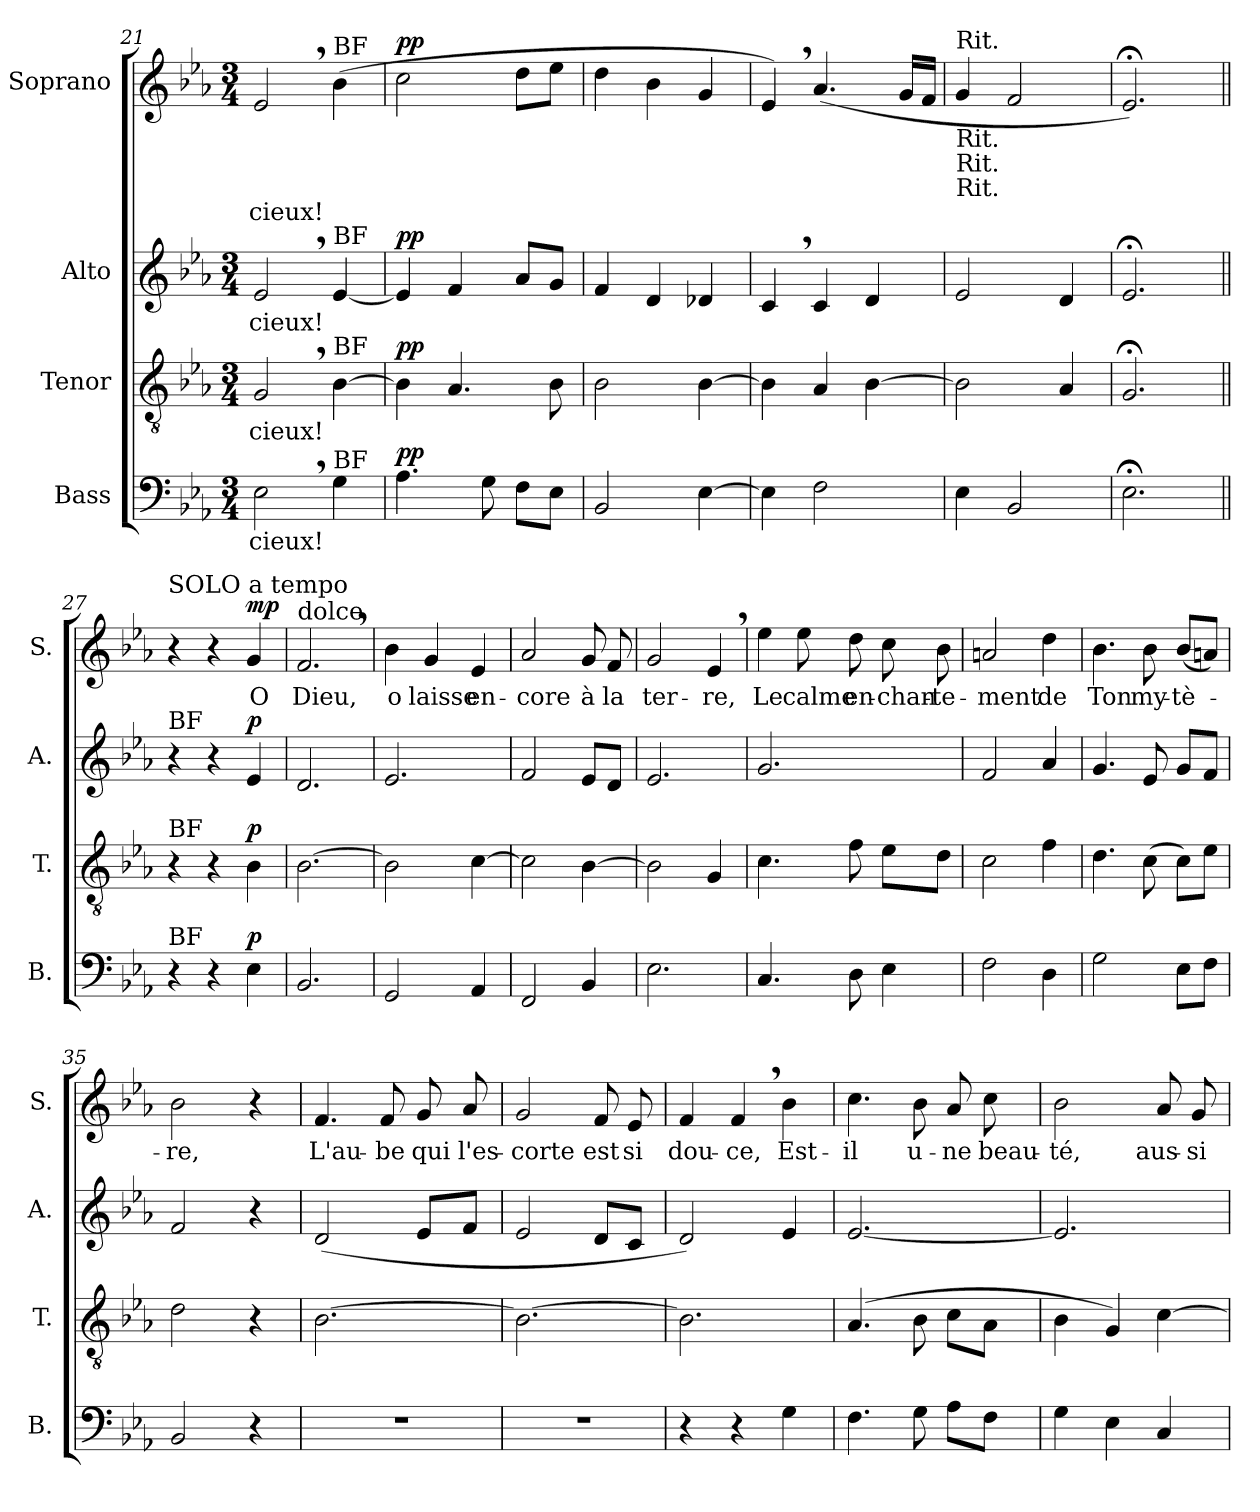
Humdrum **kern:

**kern	**text	**dynam	**kern	**text	**dynam	**kern	**text	**dynam	**kern	**text	**dynam
*part4	*part4	*part4	*part3	*part3	*part3	*part2	*part2	*part2	*part1	*part1	*part1
*staff4	*staff4	*staff4	*staff3	*staff3	*staff3	*staff2	*staff2	*staff2	*staff1	*staff1	*staff1
*I"Bass	*	*	*I"Tenor	*	*	*I"Alto	*	*	*I"Soprano	*	*
*I'B.	*	*	*I'T.	*	*	*I'A.	*	*	*I'S.	*	*
*clefF4	*	*	*clefGv2	*	*	*clefG2	*	*	*clefG2	*	*
*k[b-e-a-]	*	*	*k[b-e-a-]	*	*	*k[b-e-a-]	*	*	*k[b-e-a-]	*	*
*M3/4	*	*	*M3/4	*	*	*M3/4	*	*	*M3/4	*	*
=21	=21	=21	=21	=21	=21	=21	=21	=21	=21	=21	=21
!	!LO:LY:b	!	!	!LO:LY:b	!	!	!LO:LY:b	!	!	!LO:LY:b	!
2E-,\	cieux!	.	2G,/	cieux!	.	2e-,/	cieux!	.	2e-,/	cieux!	.
!	!	!	!	!	!	!	!	!	!LO:TX:a:t=BF	!	!
!	!	!	!	!	!	!LO:TX:a:t=BF	!	!	!	!	!
!	!	!	!LO:TX:a:t=BF	!	!	!	!	!	!	!	!
!LO:TX:a:t=BF	!	!	!	!	!	!	!	!	!	!	!
4G\	.	.	[4B-\	.	.	[4e-/	.	.	(4b-\	.	.
=22	=22	=22	=22	=22	=22	=22	=22	=22	=22	=22	=22
!	!	!LO:DY:b	!	!	!LO:DY:b	!	!	!LO:DY:b	!	!	!LO:DY:b
4.A-\	.	pp	4B-\]	.	pp	4e-/]	.	pp	2cc\	.	pp
.	.	.	4.A-/	.	.	4f/	.	.	.	.	.
8G\	.	.	.	.	.	.	.	.	.	.	.
8F\L	.	.	.	.	.	8a-/L	.	.	8dd\L	.	.
8E-\J	.	.	8B-\	.	.	8g/J	.	.	8ee-\J	.	.
=23	=23	=23	=23	=23	=23	=23	=23	=23	=23	=23	=23
2BB-/	.	.	2B-\	.	.	4f/	.	.	4dd\	.	.
.	.	.	.	.	.	4d/	.	.	4b-\	.	.
[4E-\	.	.	[4B-\	.	.	4d-X/	.	.	4g/	.	.
=24	=24	=24	=24	=24	=24	=24	=24	=24	=24	=24	=24
4E-\]	.	.	4B-\]	.	.	4c,/	.	.	4e-,/)	.	.
2F\	.	.	4A-/	.	.	4c/	.	.	(4.a-/	.	.
.	.	.	[4B-\	.	.	4d/	.	.	.	.	.
.	.	.	.	.	.	.	.	.	16g/LL	.	.
.	.	.	.	.	.	.	.	.	16f/JJ	.	.
!!LO:PB:g=z
=25	=25	=25	=25	=25	=25	=25	=25	=25	=25	=25	=25
!	!	!	!	!	!	!	!	!	!LO:TX:b:t=Rit.	!	!
!	!	!	!	!	!	!	!	!	!LO:TX:b:t=Rit.	!	!
!	!	!	!	!	!	!	!	!	!LO:TX:b:t=Rit.	!	!
!	!	!	!	!	!	!	!	!	!LO:TX:a:t=Rit.	!	!
4E-\	.	.	2B-\]	.	.	2e-/	.	.	4g/	.	.
2BB-/	.	.	.	.	.	.	.	.	2f/	.	.
.	.	.	4A-/	.	.	4d/	.	.	.	.	.
=26	=26	=26	=26	=26	=26	=26	=26	=26	=26	=26	=26
2.E-;<\	.	.	2.G;</	.	.	2.e-;</	.	.	2.e-;</)	.	.
!!LO:LB:g=z
=27||	=27||	=27||	=27||	=27||	=27||	=27||	=27||	=27||	=27||	=27||	=27||
!	!	!	!	!	!	!	!	!	!LO:TX:a:t=SOLO a tempo	!	!
!	!	!	!	!	!	!LO:TX:a:t=BF	!	!	!	!	!
!	!	!	!LO:TX:a:t=BF	!	!	!	!	!	!	!	!
!LO:TX:a:t=BF	!	!	!	!	!	!	!	!	!	!	!
4r	.	.	4r	.	.	4r	.	.	4r	.	.
4r	.	.	4r	.	.	4r	.	.	4r	.	.
!	!	!LO:DY:b	!	!	!LO:DY:b	!	!	!LO:DY:b	!	!LO:LY:b	!LO:DY:b
4E-\	.	p	4B-\	.	p	4e-/	.	p	4g/	O	mp
=28	=28	=28	=28	=28	=28	=28	=28	=28	=28	=28	=28
!	!	!	!	!	!	!	!	!	!LO:TX:a:t=dolce	!	!
!	!	!	!	!	!	!	!	!	!	!LO:LY:b	!
2.BB-/	.	.	[2.B-\	.	.	2.d/	.	.	2.f,/	Dieu,	.
=29	=29	=29	=29	=29	=29	=29	=29	=29	=29	=29	=29
!	!	!	!	!	!	!	!	!	!	!LO:LY:b	!
2GG/	.	.	2B-\]	.	.	2.e-/	.	.	4b-\	o	.
!	!	!	!	!	!	!	!	!	!	!LO:LY:b	!
.	.	.	.	.	.	.	.	.	4g/	laisse	.
!	!	!	!	!	!	!	!	!	!	!LO:LY:b	!
4AA-/	.	.	[4c\	.	.	.	.	.	4e-/	en-	.
=30	=30	=30	=30	=30	=30	=30	=30	=30	=30	=30	=30
!	!	!	!	!	!	!	!	!	!	!LO:LY:b	!
2FF/	.	.	2c\]	.	.	2f/	.	.	2a-/	-core	.
!	!	!	!	!	!	!	!	!	!	!LO:LY:b	!
4BB-/	.	.	[4B-\	.	.	8e-/L	.	.	8g/	à	.
!	!	!	!	!	!	!	!	!	!	!LO:LY:b	!
.	.	.	.	.	.	8d/J	.	.	8f/	la	.
=31	=31	=31	=31	=31	=31	=31	=31	=31	=31	=31	=31
!	!	!	!	!	!	!	!	!	!	!LO:LY:b	!
2.E-\	.	.	2B-\]	.	.	2.e-/	.	.	2g/	ter-	.
!	!	!	!	!	!	!	!	!	!	!LO:LY:b	!
.	.	.	4G/	.	.	.	.	.	4e-,/	-re,	.
=32	=32	=32	=32	=32	=32	=32	=32	=32	=32	=32	=32
!	!	!	!	!	!	!	!	!	!	!LO:LY:b	!
4.C/	.	.	4.c\	.	.	2.g/	.	.	4ee-\	Le	.
!	!	!	!	!	!	!	!	!	!	!LO:LY:b	!
.	.	.	.	.	.	.	.	.	8ee-\	calme	.
!	!	!	!	!	!	!	!	!	!	!LO:LY:b	!
8D\	.	.	8f\	.	.	.	.	.	8dd\	en-	.
!	!	!	!	!	!	!	!	!	!	!LO:LY:b	!
4E-\	.	.	8e-\L	.	.	.	.	.	8cc\	-chan-	.
!	!	!	!	!	!	!	!	!	!	!LO:LY:b	!
.	.	.	8d\J	.	.	.	.	.	8b-\	-te-	.
=33	=33	=33	=33	=33	=33	=33	=33	=33	=33	=33	=33
!	!	!	!	!	!	!	!	!	!	!LO:LY:b	!
2F\	.	.	2c\	.	.	2f/	.	.	2an/	-ment	.
!	!	!	!	!	!	!	!	!	!	!LO:LY:b	!
4D\	.	.	4f\	.	.	4a-/	.	.	4dd\	de	.
!!LO:LB:g=z
=34	=34	=34	=34	=34	=34	=34	=34	=34	=34	=34	=34
!	!	!	!	!	!	!	!	!	!	!LO:LY:b	!
2G\	.	.	4.d\	.	.	4.g/	.	.	4.b-\	Ton	.
!	!	!	!	!	!	!	!	!	!	!LO:LY:b	!
.	.	.	(8c\	.	.	8e-/	.	.	8b-\	my-	.
!	!	!	!	!	!	!	!	!	!	!LO:LY:b	!
8E-\L	.	.	8c\L)	.	.	8g/L	.	.	(8b-/L	-tè-	.
8F\J	.	.	8e-\J	.	.	8f/J	.	.	8an/J)	.	.
=35	=35	=35	=35	=35	=35	=35	=35	=35	=35	=35	=35
!	!	!	!	!	!	!	!	!	!	!LO:LY:b	!
2BB-/	.	.	2d\	.	.	2f/	.	.	2b-\	-re,	.
4r	.	.	4r	.	.	4r	.	.	4r	.	.
=36	=36	=36	=36	=36	=36	=36	=36	=36	=36	=36	=36
!	!	!	!	!	!	!	!	!	!	!LO:LY:b	!
2.r	.	.	[2.B-\	.	.	(2d/	.	.	4.f/	L'au-	.
!	!	!	!	!	!	!	!	!	!	!LO:LY:b	!
.	.	.	.	.	.	.	.	.	8f/	-be	.
!	!	!	!	!	!	!	!	!	!	!LO:LY:b	!
.	.	.	.	.	.	8e-/L	.	.	8g/	qui	.
!	!	!	!	!	!	!	!	!	!	!LO:LY:b	!
.	.	.	.	.	.	8f/J	.	.	8a-/	l'es-	.
=37	=37	=37	=37	=37	=37	=37	=37	=37	=37	=37	=37
!	!	!	!	!	!	!	!	!	!	!LO:LY:b	!
2.r	.	.	2.B-\_	.	.	2e-/	.	.	2g/	-corte	.
!	!	!	!	!	!	!	!	!	!	!LO:LY:b	!
.	.	.	.	.	.	8d/L	.	.	8f/	est	.
!	!	!	!	!	!	!	!	!	!	!LO:LY:b	!
.	.	.	.	.	.	8c/J	.	.	8e-/	si	.
=38	=38	=38	=38	=38	=38	=38	=38	=38	=38	=38	=38
!	!	!	!	!	!	!	!	!	!	!LO:LY:b	!
4r	.	.	2.B-\]	.	.	2d/)	.	.	4f/	dou-	.
!	!	!	!	!	!	!	!	!	!	!LO:LY:b	!
4r	.	.	.	.	.	.	.	.	4f,/	-ce,	.
!	!	!	!	!	!	!	!	!	!	!LO:LY:b	!
4G\	.	.	.	.	.	4e-/	.	.	4b-\	Est-	.
=39	=39	=39	=39	=39	=39	=39	=39	=39	=39	=39	=39
!	!	!	!	!	!	!	!	!	!	!LO:LY:b	!
4.F\	.	.	(4.A-/	.	.	[2.e-/	.	.	4.cc\	-il	.
!	!	!	!	!	!	!	!	!	!	!LO:LY:b	!
8G\	.	.	8B-\	.	.	.	.	.	8b-\	u-	.
!	!	!	!	!	!	!	!	!	!	!LO:LY:b	!
8A-\L	.	.	8c\L	.	.	.	.	.	8a-/	-ne	.
!	!	!	!	!	!	!	!	!	!	!LO:LY:b	!
8F\J	.	.	8A-\J	.	.	.	.	.	8cc\	beau-	.
=40	=40	=40	=40	=40	=40	=40	=40	=40	=40	=40	=40
!	!	!	!	!	!	!	!	!	!	!LO:LY:b	!
4G\	.	.	4B-\	.	.	2.e-/]	.	.	2b-\	-té,	.
4E-\	.	.	4G/)	.	.	.	.	.	.	.	.
!	!	!	!	!	!	!	!	!	!	!LO:LY:b	!
4C/	.	.	[4c\	.	.	.	.	.	8a-/	aus-	.
!	!	!	!	!	!	!	!	!	!	!LO:LY:b	!
.	.	.	.	.	.	.	.	.	8g/	-si	.
=	=	=	=	=	=	=	=	=	=	=	=
*-	*-	*-	*-	*-	*-	*-	*-	*-	*-	*-	*-
